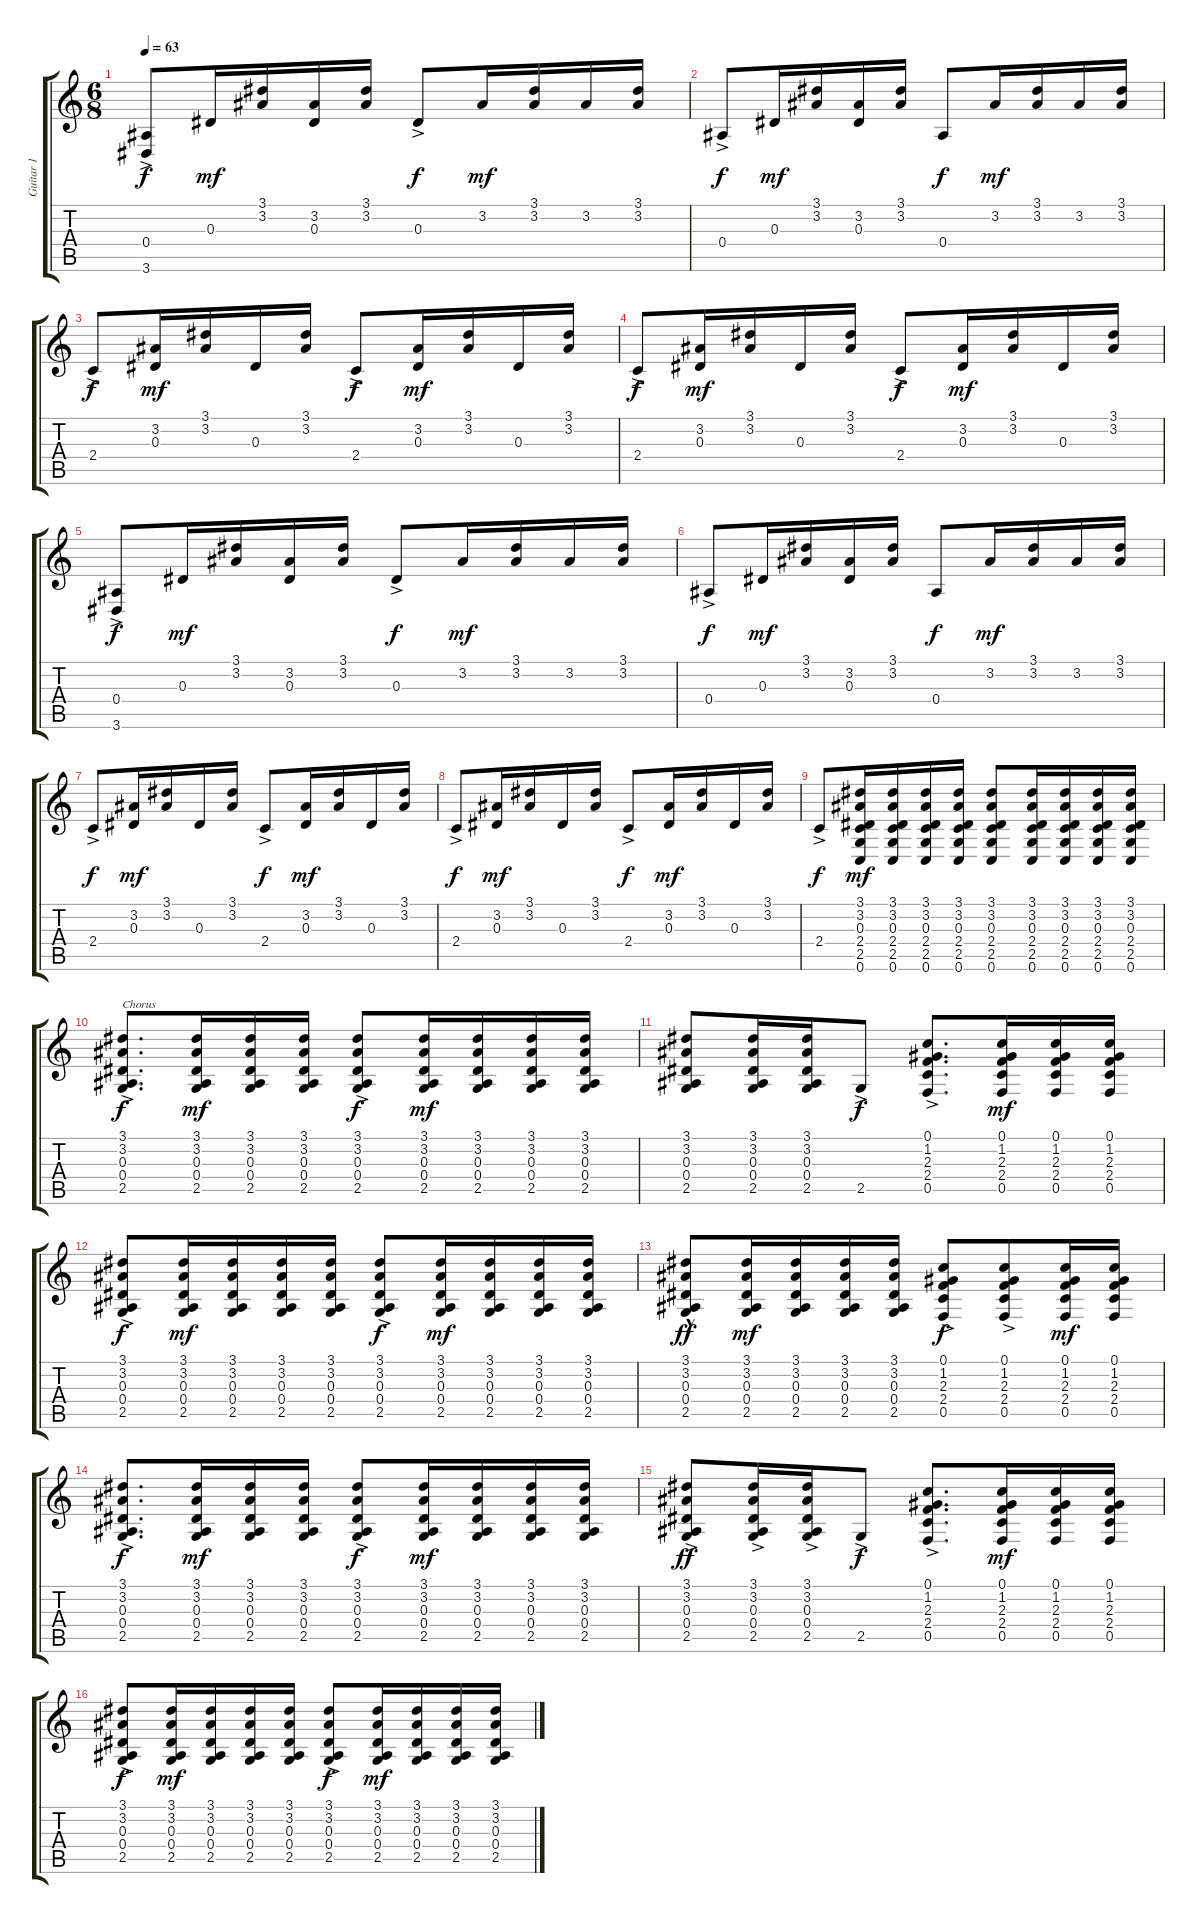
\track ("Guitar 1" "Guitar 1") {instrument acousticguitarnylon}
\staff {score tabs}
\tuning (C4 G3 Eb3 Bb2 F2 C2) {hide}
\ts (6 8)
\tempo 63
\clef g2
\ks c
(0.4{ac} 3.6{ac}).8{dy f} 0.3.16{dy mf} (3.1 3.2).16 (3.2 0.3).16 (3.1 3.2).16 0.3{ac}.8{dy f} 3.2.16{dy mf} (3.1 3.2).16 3.2.16 (3.1 3.2).16 |
0.4{ac}.8{dy f} 0.3.16{dy mf} (3.1 3.2).16 (3.2 0.3).16 (3.1 3.2).16 0.4.8{dy f} 3.2.16{dy mf} (3.1 3.2).16 3.2.16 (3.1 3.2).16 |
2.4{ac}.8{dy f} (3.2 0.3).16{dy mf} (3.1 3.2).16 0.3.16 (3.1 3.2).16 2.4{ac}.8{dy f} (3.2 0.3).16{dy mf} (3.1 3.2).16 0.3.16 (3.1 3.2).16 |
2.4{ac}.8{dy f} (3.2 0.3).16{dy mf} (3.1 3.2).16 0.3.16 (3.1 3.2).16 2.4{ac}.8{dy f} (3.2 0.3).16{dy mf} (3.1 3.2).16 0.3.16 (3.1 3.2).16 |
(0.4{ac} 3.6{ac}).8{dy f} 0.3.16{dy mf} (3.1 3.2).16 (3.2 0.3).16 (3.1 3.2).16 0.3{ac}.8{dy f} 3.2.16{dy mf} (3.1 3.2).16 3.2.16 (3.1 3.2).16 |
0.4{ac}.8{dy f} 0.3.16{dy mf} (3.1 3.2).16 (3.2 0.3).16 (3.1 3.2).16 0.4.8{dy f} 3.2.16{dy mf} (3.1 3.2).16 3.2.16 (3.1 3.2).16 |
2.4{ac}.8{dy f} (3.2 0.3).16{dy mf} (3.1 3.2).16 0.3.16 (3.1 3.2).16 2.4{ac}.8{dy f} (3.2 0.3).16{dy mf} (3.1 3.2).16 0.3.16 (3.1 3.2).16 |
2.4{ac}.8{dy f} (3.2 0.3).16{dy mf} (3.1 3.2).16 0.3.16 (3.1 3.2).16 2.4{ac}.8{dy f} (3.2 0.3).16{dy mf} (3.1 3.2).16 0.3.16 (3.1 3.2).16 |
2.4{ac}.8{dy f} (3.1 3.2 0.3 2.4 2.5 0.6).16{dy mf} (3.1 3.2 0.3 2.4 2.5 0.6).16 (3.1 3.2 0.3 2.4 2.5 0.6).16 (3.1 3.2 0.3 2.4 2.5 0.6).16 (3.1 3.2 0.3 2.4 2.5 0.6).8 (3.1 3.2 0.3 2.4 2.5 0.6).16 (3.1 3.2 0.3 2.4 2.5 0.6).16 (3.1 3.2 0.3 2.4 2.5 0.6).16 (3.1 3.2 0.3 2.4 2.5 0.6).16 |
(3.1{ac} 3.2{ac} 0.3{ac} 0.4{ac} 2.5).8{d txt "Chorus" dy f} (3.1 3.2 0.3 0.4 2.5).16{dy mf} (3.1 3.2 0.3 0.4 2.5).16 (3.1 3.2 0.3 0.4 2.5).16 (3.1{ac} 3.2{ac} 0.3{ac} 0.4{ac} 2.5).8{dy f} (3.1 3.2 0.3 0.4 2.5).16{dy mf} (3.1 3.2 0.3 0.4 2.5).16 (3.1 3.2 0.3 0.4 2.5).16 (3.1 3.2 0.3 0.4 2.5).16 |
(3.1 3.2 0.3 0.4 2.5).8 (3.1 3.2 0.3 0.4 2.5).16 (3.1 3.2 0.3 0.4 2.5).16 2.5{ac}.8{dy f} (0.1{ac} 1.2{ac} 2.3{ac} 2.4{ac} 0.5{ac}).8{d} (0.1 1.2 2.3 2.4 0.5).16{dy mf} (0.1 1.2 2.3 2.4 0.5).16 (0.1 1.2 2.3 2.4 0.5).16 |
(3.1{ac} 3.2{ac} 0.3{ac} 0.4{ac} 2.5).8{dy f} (3.1 3.2 0.3 0.4 2.5).16{dy mf} (3.1 3.2 0.3 0.4 2.5).16 (3.1 3.2 0.3 0.4 2.5).16 (3.1 3.2 0.3 0.4 2.5).16 (3.1{ac} 3.2{ac} 0.3{ac} 0.4{ac} 2.5).8{dy f} (3.1 3.2 0.3 0.4 2.5).16{dy mf} (3.1 3.2 0.3 0.4 2.5).16 (3.1 3.2 0.3 0.4 2.5).16 (3.1 3.2 0.3 0.4 2.5).16 |
(3.1{hac} 3.2{hac} 0.3{hac} 0.4{hac} 2.5{hac}).8{dy ff} (3.1 3.2 0.3 0.4 2.5).16{dy mf} (3.1 3.2 0.3 0.4 2.5).16 (3.1 3.2 0.3 0.4 2.5).16 (3.1 3.2 0.3 0.4 2.5).16 (0.1{ac} 1.2{ac} 2.3{ac} 2.4{ac} 0.5{ac}).8{dy f} (0.1{ac} 1.2{ac} 2.3{ac} 2.4{ac} 0.5{ac}).8 (0.1 1.2 2.3 2.4 0.5).16{dy mf} (0.1 1.2 2.3 2.4 0.5).16 |
(3.1{ac} 3.2{ac} 0.3{ac} 0.4{ac} 2.5).8{d dy f} (3.1 3.2 0.3 0.4 2.5).16{dy mf} (3.1 3.2 0.3 0.4 2.5).16 (3.1 3.2 0.3 0.4 2.5).16 (3.1{ac} 3.2{ac} 0.3{ac} 0.4{ac} 2.5).8{dy f} (3.1 3.2 0.3 0.4 2.5).16{dy mf} (3.1 3.2 0.3 0.4 2.5).16 (3.1 3.2 0.3 0.4 2.5).16 (3.1 3.2 0.3 0.4 2.5).16 |
(3.1{ac} 3.2{ac} 0.3{ac} 0.4{ac} 2.5{ac}).8{dy ff} (3.1{ac} 3.2{ac} 0.3{ac} 0.4{ac} 2.5{ac}).16 (3.1{ac} 3.2{ac} 0.3{ac} 0.4{ac} 2.5{ac}).16 2.5{ac}.8{dy f} (0.1{ac} 1.2{ac} 2.3{ac} 2.4{ac} 0.5{ac}).8{d} (0.1 1.2 2.3 2.4 0.5).16{dy mf} (0.1 1.2 2.3 2.4 0.5).16 (0.1 1.2 2.3 2.4 0.5).16 |
(3.1{ac} 3.2{ac} 0.3{ac} 0.4{ac} 2.5).8{dy f} (3.1 3.2 0.3 0.4 2.5).16{dy mf} (3.1 3.2 0.3 0.4 2.5).16 (3.1 3.2 0.3 0.4 2.5).16 (3.1 3.2 0.3 0.4 2.5).16 (3.1{ac} 3.2{ac} 0.3{ac} 0.4{ac} 2.5).8{dy f} (3.1 3.2 0.3 0.4 2.5).16{dy mf} (3.1 3.2 0.3 0.4 2.5).16 (3.1 3.2 0.3 0.4 2.5).16 (3.1 3.2 0.3 0.4 2.5).16
